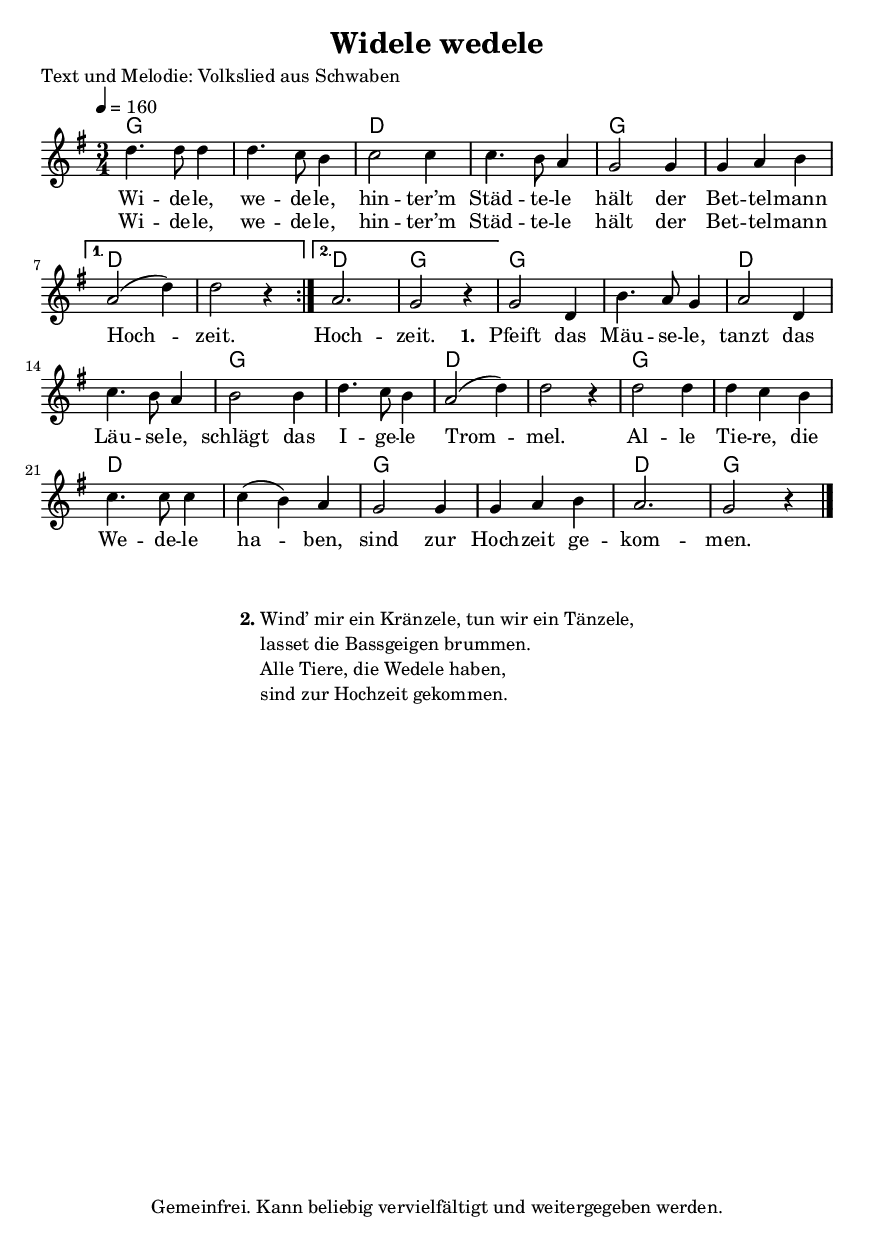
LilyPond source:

% ****************************************************************
% *** Created on Thu Feb 03 22:24:02 CET 2011 by Wolfgang Pilz ***
% ****************************************************************
%
% geringfügige Änderungen von Hauke Rehr

% *** Vorspann                                                 ***
\version "2.12.3"
\include "deutsch.ly"
\include "default.ly"

#(set-global-staff-size 16)

\header {
  title = "Widele wedele"
  poet = "Text und Melodie: Volkslied aus Schwaben"
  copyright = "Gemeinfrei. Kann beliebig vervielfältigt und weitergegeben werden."
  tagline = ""
}


% ****************************************************************
% *** Text und Melodie                                         ***
% ****************************************************************

wideleVerse= \lyricmode {

  Wi -- de -- le, we -- de -- le, hin -- ter’m Städ -- te -- le
  hält der Bet -- tel -- mann Hoch -- zeit.
  Hoch -- zeit.
  \set stanza = #"1. "
  Pfeift das Mäu -- se -- le, tanzt das Läu -- se -- le,
  schlägt das I -- ge -- le Trom -- mel.
  Al -- le Tie -- re, die We -- de -- le ha -- ben,
  sind zur Hoch -- zeit ge -- kom -- men.
}

wideleVerseWdh= \lyricmode {
  Wi -- de -- le, we -- de -- le, hin -- ter’m Städ -- te -- le
  hält der Bet -- tel -- mann
}

wideleVoice = \new Staff {
  \autoBeamOff
  \time 3/4
  \key g \major
  \tempo 4 = 160
  \clef treble
  \relative c'' {
    \context Voice = "wideleMelody" {
      \dynamicUp
    % Type notes here
    %	\partial 4
      \repeat volta 2 {d4. d8 d4 d4. c8 h4
      c2 c4 c4. h8 a4
      g2 g4 g4 a h \break }
      \alternative {
        { a2( d4) d2 r4 }
        { a2. g2 r4 }
      }
      g2 d4 h'4. a8 g4 a2 d,4 \break
      c'4. h8 a4 h2 h4 d4. c8 h4
      a2( d4) d2 r4 d2 d4 d c h \break
      c4. c8 c4 c4(  h) a g2 g4 g a h
      a2. g2 r4

      \bar "|."
    }
  }
}

wideleHarmonies = \chordmode {
  \germanChords
  % \set chordChanges = ##t
   g1. d1.  g1.
   d1. d2. g2.
   g1. d1. g1. d1.
   g1. d1. g1. d2. g2.
}

% ****************************************************************
% *** Generierung                                              ***
% ****************************************************************

\score {
  <<
    \context ChordNames { \wideleHarmonies }
    \wideleVoice
    \context Lyrics = "lwideleMelody" \lyricmode {
      \lyricsto "wideleMelody" \wideleVerse
    }
    \context Lyrics = "lwideleMelody2" \lyricmode {
      \lyricsto "wideleMelody" \wideleVerseWdh
    }

  >>

  \layout {  indent = #0
  }
}
\score {
  \unfoldRepeats
  <<
    \context ChordNames { \wideleHarmonies }
    \wideleVoice
  >>
  \midi {}
}

\markup {
  \fill-line {
    \larger
    \hspace #0.1
    \column {
      \hspace #0.3
      \line {
        \bold "2."
        \column {
          "Wind’ mir ein Kränzele, tun wir ein Tänzele,"
          "lasset die Bassgeigen brummen."
          "Alle Tiere, die Wedele haben, "
          "sind zur Hochzeit gekommen."
        }
      }
    }
    \hspace #0.1
  }
}

 % some settings % vim: sw=2 et
